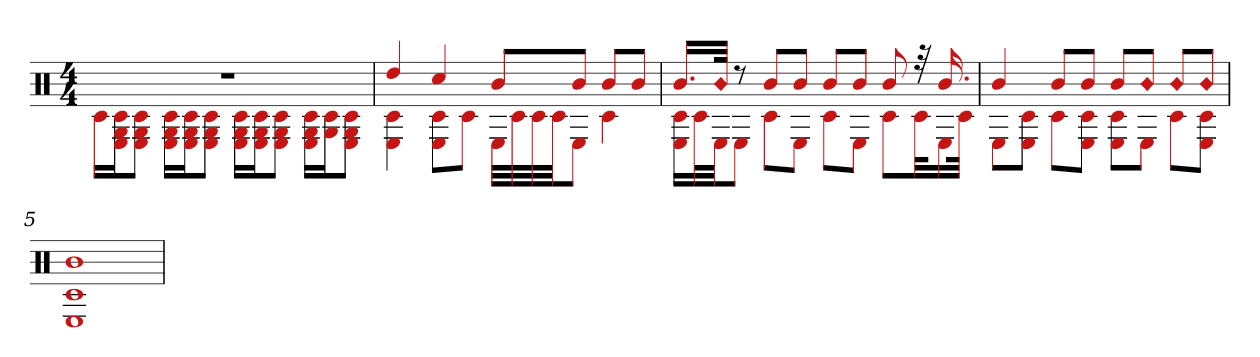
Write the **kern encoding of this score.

**kern
*part1
*staff1
*clefX
*k[]
*M4/4
=1
*^
1r	16c#LL
.	16E 16c# 16GJ
.	8E 8G 8c#J
.	16E 16G 16c#LL
.	16G 16E 16c#J
.	8G 8c# 8EJ
.	16G 16c# 16ELL
.	16G 16c# 16EJ
.	8G 8c# 8EJ
.	16G 16c# 16ELL
.	16G 16c#J
.	8G 8c# 8EJ
=2	=2
4dd	4E 4c#
4cc#	8E 8c#L
.	8c#J
8bL	32ELLL
.	32c#
.	32c#
.	32c#JJ
8bJ	8EJ
8bL	4c#
8bJ	.
=3	=3
16.bLL	16c# 16ELL
.	32c#L
!LO:N:head=diamond	!
32bJJk	32EJJ
8r	8EJ
8bL	8c#L
8bJ	8EJ
8bL	8c#L
8bJ	8EJ
8b	8c#L
32r	32c#kL
16.b	16E
.	32c#JJk
=4	=4
4b	8EL
.	8c# 8EJ
8bL	8c#L
8bJ	8E 8c#J
8bL	8E 8c#L
!LO:N:head=diamond	!
8bJ	8EJ
!LO:N:head=diamond	!
8bL	8c#L
!LO:N:head=diamond	!
8bJ	8E 8c#J
=5	=5
1b	1c# 1E
*v	*v
=
*-
